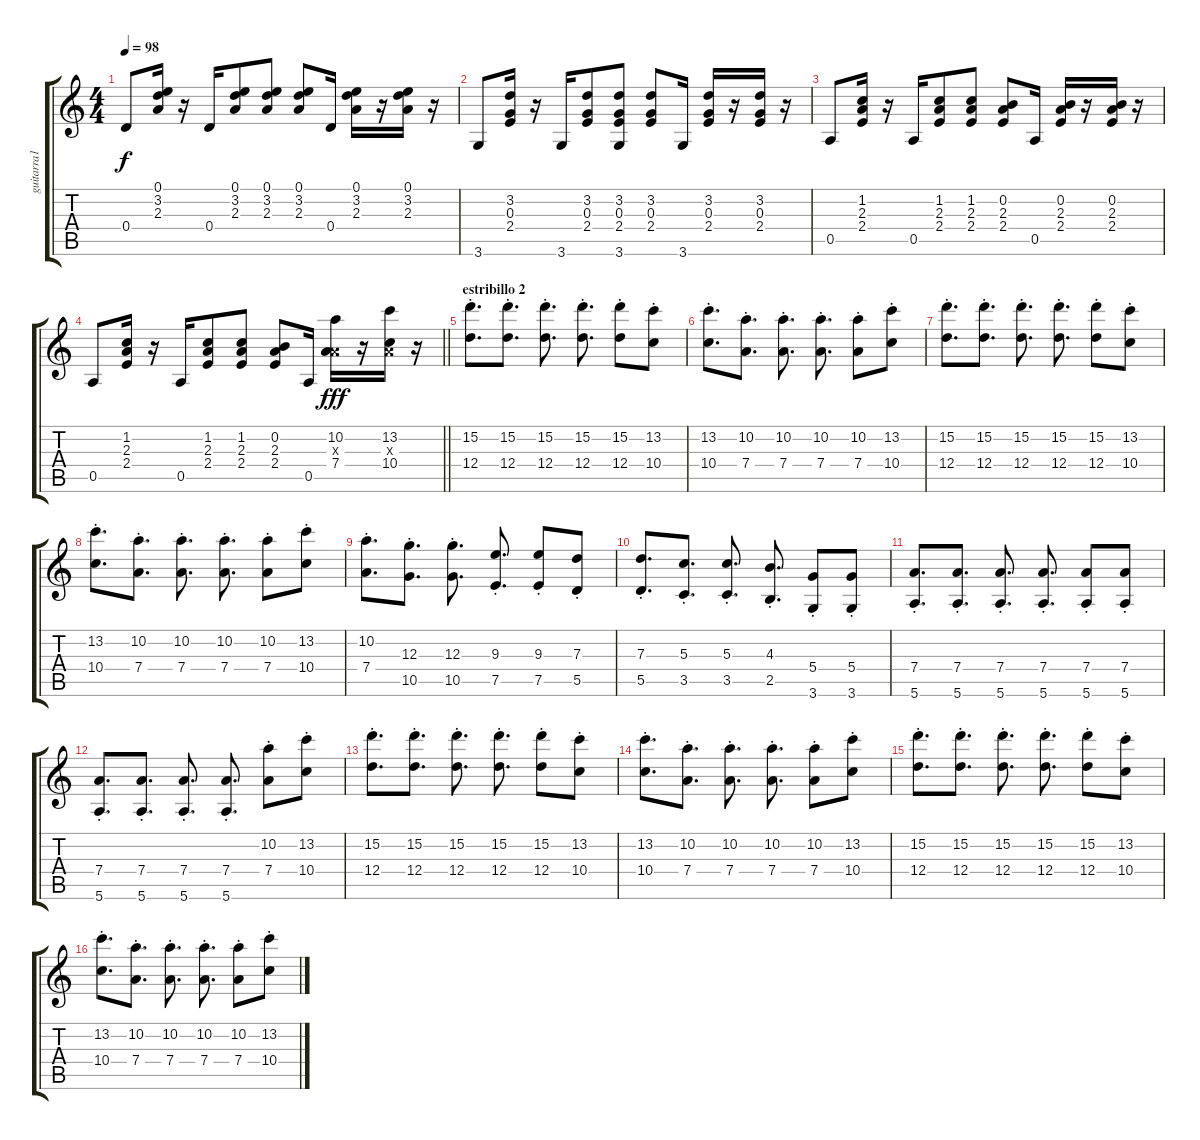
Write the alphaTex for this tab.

\track ("guitarra1" "guitarra1") {instrument acousticguitarsteel}
\staff {score tabs}
\tuning (E4 B3 G3 D3 A2 E2) {hide}
\ts (4 4)
\tempo 98
\clef g2
\ks c
0.4.8{dy f} (0.1 3.2 2.3).16 r.16 0.4.16 (0.1 3.2 2.3).8 (0.1 3.2 2.3).8 (0.1 3.2 2.3).8 0.4.16 (0.1 3.2 2.3).16 r.16 (0.1 3.2 2.3).16 r.16 |
3.6.8 (3.2 0.3 2.4).16 r.16 3.6.16 (3.2 0.3 2.4).8 (3.2 0.3 2.4 3.6).8 (3.2 0.3 2.4).8 3.6.16 (3.2 0.3 2.4).16 r.16 (3.2 0.3 2.4).16 r.16 |
0.5.8 (1.2 2.3 2.4).16 r.16 0.5.16 (1.2 2.3 2.4).8 (1.2 2.3 2.4).8 (0.2 2.3 2.4).8 0.5.16 (0.2 2.3 2.4).16 r.16 (0.2 2.3 2.4).16 r.16 |
\barLineRight lightlight
0.5.8 (1.2 2.3 2.4).16 r.16 0.5.16 (1.2 2.3 2.4).8 (1.2 2.3 2.4).8 (0.2 2.3 2.4).8 0.5.16 (10.2 2.3{x} 7.4).16{dy fff} r.16 (13.2 2.3{x} 10.4).16 r.16 |
\section ("" "estribillo 2")
(15.2{st} 12.4{st}).8{d} (15.2{st} 12.4{st}).8{d} (15.2{st} 12.4{st}).8{d} (15.2{st} 12.4{st}).8{d} (15.2{st} 12.4{st}).8 (13.2{st} 10.4{st}).8 |
(13.2{st} 10.4{st}).8{d} (10.2{st} 7.4{st}).8{d} (10.2{st} 7.4{st}).8{d} (10.2{st} 7.4{st}).8{d} (10.2{st} 7.4{st}).8 (13.2{st} 10.4{st}).8 |
(15.2{st} 12.4{st}).8{d} (15.2{st} 12.4{st}).8{d} (15.2{st} 12.4{st}).8{d} (15.2{st} 12.4{st}).8{d} (15.2{st} 12.4{st}).8 (13.2{st} 10.4{st}).8 |
(13.2{st} 10.4{st}).8{d} (10.2{st} 7.4{st}).8{d} (10.2{st} 7.4{st}).8{d} (10.2{st} 7.4{st}).8{d} (10.2{st} 7.4{st}).8 (13.2{st} 10.4{st}).8 |
(10.2{st} 7.4{st}).8{d} (12.3{st} 10.5{st}).8{d} (12.3{st} 10.5{st}).8{d} (9.3{st} 7.5{st}).8{d} (9.3{st} 7.5{st}).8 (7.3{st} 5.5{st}).8 |
(7.3{st} 5.5{st}).8{d} (5.3{st} 3.5{st}).8{d} (5.3{st} 3.5{st}).8{d} (4.3{st} 2.5{st}).8{d} (5.4{st} 3.6{st}).8 (5.4{st} 3.6{st}).8 |
(7.4{st} 5.6{st}).8{d} (7.4{st} 5.6{st}).8{d} (7.4{st} 5.6{st}).8{d} (7.4{st} 5.6{st}).8{d} (7.4{st} 5.6{st}).8 (7.4{st} 5.6{st}).8 |
(7.4{st} 5.6{st}).8{d} (7.4{st} 5.6{st}).8{d} (7.4{st} 5.6{st}).8{d} (7.4{st} 5.6{st}).8{d} (10.2{st} 7.4{st}).8 (13.2{st} 10.4{st}).8 |
(15.2{st} 12.4{st}).8{d} (15.2{st} 12.4{st}).8{d} (15.2{st} 12.4{st}).8{d} (15.2{st} 12.4{st}).8{d} (15.2{st} 12.4{st}).8 (13.2{st} 10.4{st}).8 |
(13.2{st} 10.4{st}).8{d} (10.2{st} 7.4{st}).8{d} (10.2{st} 7.4{st}).8{d} (10.2{st} 7.4{st}).8{d} (10.2{st} 7.4{st}).8 (13.2{st} 10.4{st}).8 |
(15.2{st} 12.4{st}).8{d} (15.2{st} 12.4{st}).8{d} (15.2{st} 12.4{st}).8{d} (15.2{st} 12.4{st}).8{d} (15.2{st} 12.4{st}).8 (13.2{st} 10.4{st}).8 |
(13.2{st} 10.4{st}).8{d} (10.2{st} 7.4{st}).8{d} (10.2{st} 7.4{st}).8{d} (10.2{st} 7.4{st}).8{d} (10.2{st} 7.4{st}).8 (13.2{st} 10.4{st}).8
